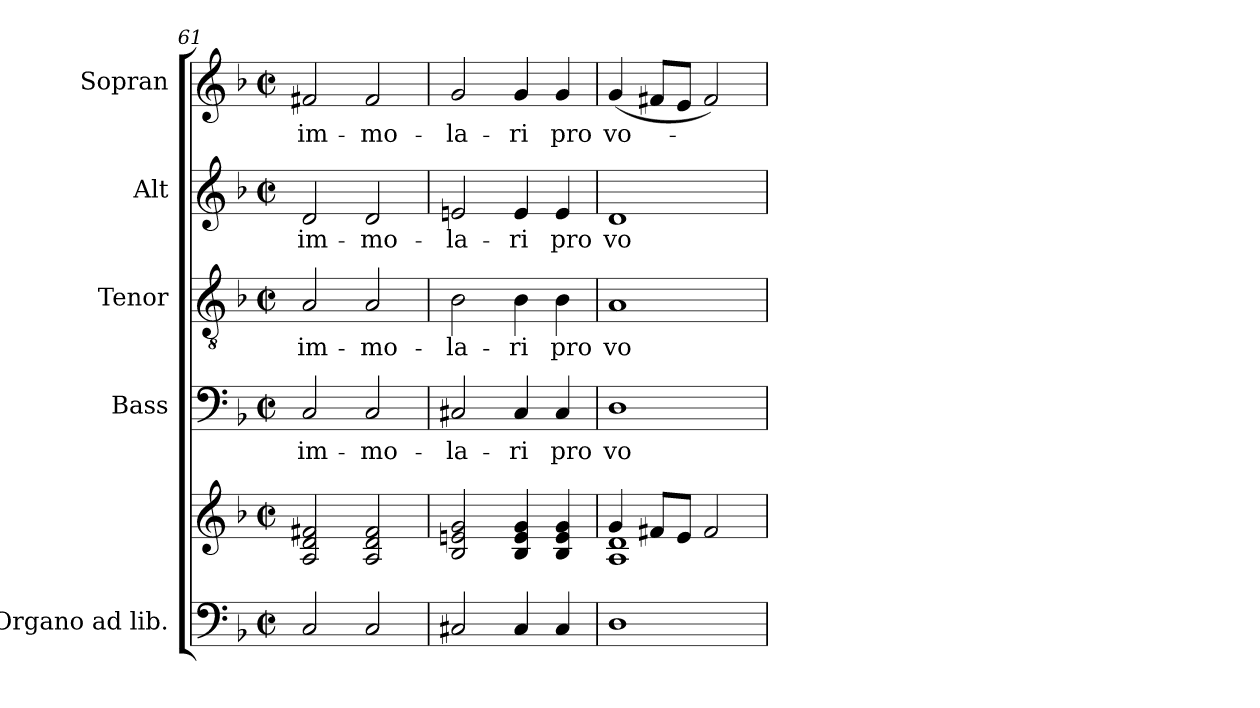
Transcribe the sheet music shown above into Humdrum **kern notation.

**kern	**kern	**kern	**text	**kern	**text	**kern	**text	**kern	**text
*part5	*part5	*part4	*part4	*part3	*part3	*part2	*part2	*part1	*part1
*staff6	*staff5	*staff4	*staff4	*staff3	*staff3	*staff2	*staff2	*staff1	*staff1
*I"Organo ad lib.	*	*I"Bass	*	*I"Tenor	*	*I"Alt	*	*I"Sopran	*
*	*	*I'B.	*	*I'T.	*	*I'A.	*	*I'S.	*
*clefF4	*clefG2	*clefF4	*	*clefGv2	*	*clefG2	*	*clefG2	*
*k[b-]	*k[b-]	*k[b-]	*	*k[b-]	*	*k[b-]	*	*k[b-]	*
*F:	*F:	*F:	*	*F:	*	*F:	*	*F:	*
*M2/2	*M2/2	*M2/2	*	*M2/2	*	*M2/2	*	*M2/2	*
*met(c|)	*met(c|)	*met(c|)	*	*met(c|)	*	*met(c|)	*	*met(c|)	*
=61	=61	=61	=61	=61	=61	=61	=61	=61	=61
!	!	!	!LO:LY:b	!	!LO:LY:b	!	!LO:LY:b	!	!LO:LY:b
2C/	2A/ 2d/ 2f#X/	2C/	im-	2A/	im-	2d/	im-	2f#X/	im-
!	!	!	!LO:LY:b	!	!LO:LY:b	!	!LO:LY:b	!	!LO:LY:b
2C/	2A/ 2d/ 2f#/	2C/	-mo-	2A/	-mo-	2d/	-mo-	2f#/	-mo-
=62	=62	=62	=62	=62	=62	=62	=62	=62	=62
!	!	!	!LO:LY:b	!	!LO:LY:b	!	!LO:LY:b	!	!LO:LY:b
2C#X/	2B-/ 2en/ 2g/	2C#X/	-la-	2B-\	-la-	2en/	-la-	2g/	-la-
!	!	!	!LO:LY:b	!	!LO:LY:b	!	!LO:LY:b	!	!LO:LY:b
4C#/	4B-/ 4e/ 4g/	4C#/	-ri	4B-\	-ri	4e/	-ri	4g/	-ri
!	!	!	!LO:LY:b	!	!LO:LY:b	!	!LO:LY:b	!	!LO:LY:b
4C#/	4B-/ 4e/ 4g/	4C#/	pro	4B-\	pro	4e/	pro	4g/	pro
=63	=63	=63	=63	=63	=63	=63	=63	=63	=63
*	*^	*	*	*	*	*	*	*	*
!	!	!	!	!LO:LY:b	!	!LO:LY:b	!	!LO:LY:b	!	!LO:LY:b
1D	4g/	1A 1d	1D	vo-	1A	vo-	1d	vo-	(<4g/	vo-
.	8f#X/L	.	.	.	.	.	.	.	8f#X/L	.
.	8e/J	.	.	.	.	.	.	.	8e/J	.
.	2f#/	.	.	.	.	.	.	.	2f#/)	.
*	*v	*v	*	*	*	*	*	*	*	*
=	=	=	=	=	=	=	=	=	=
*-	*-	*-	*-	*-	*-	*-	*-	*-	*-
